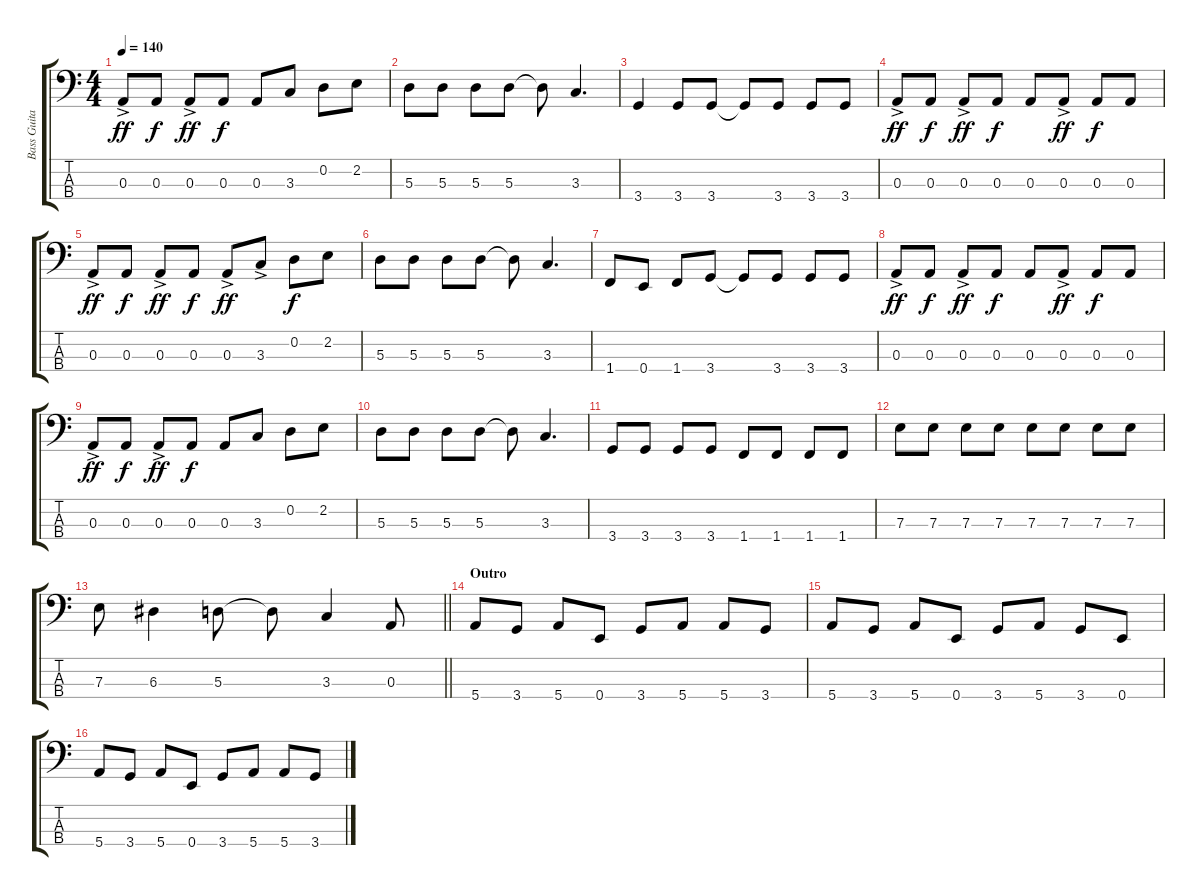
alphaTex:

\track ("Bass Guitar" "Bass Guita") {instrument electricbassfinger}
\staff {score tabs}
\tuning (G2 D2 A1 E1) {hide}
\ts (4 4)
\tempo 140
\clef f4
\ks c
0.3{ac}.8{dy ff} 0.3.8{dy f} 0.3{ac}.8{dy ff} 0.3.8{dy f} 0.3.8 3.3.8 0.2.8 2.2.8 |
5.3.8 5.3.8 5.3.8 5.3.8 5.3{t}.8 3.3.4{d} |
3.4.4 3.4.8 3.4.8 3.4{t}.8 3.4.8 3.4.8 3.4.8 |
0.3{ac}.8{dy ff} 0.3.8{dy f} 0.3{ac}.8{dy ff} 0.3.8{dy f} 0.3.8 0.3{ac}.8{dy ff} 0.3.8{dy f} 0.3.8 |
0.3{ac}.8{dy ff} 0.3.8{dy f} 0.3{ac}.8{dy ff} 0.3.8{dy f} 0.3{ac}.8{dy ff} 3.3{ac}.8 0.2.8{dy f} 2.2.8 |
5.3.8 5.3.8 5.3.8 5.3.8 5.3{t}.8 3.3.4{d} |
1.4.8 0.4.8 1.4.8 3.4.8 3.4{t}.8 3.4.8 3.4.8 3.4.8 |
0.3{ac}.8{dy ff} 0.3.8{dy f} 0.3{ac}.8{dy ff} 0.3.8{dy f} 0.3.8 0.3{ac}.8{dy ff} 0.3.8{dy f} 0.3.8 |
0.3{ac}.8{dy ff} 0.3.8{dy f} 0.3{ac}.8{dy ff} 0.3.8{dy f} 0.3.8 3.3.8 0.2.8 2.2.8 |
5.3.8 5.3.8 5.3.8 5.3.8 5.3{t}.8 3.3.4{d} |
3.4.8 3.4.8 3.4.8 3.4.8 1.4.8 1.4.8 1.4.8 1.4.8 |
7.3.8 7.3.8 7.3.8 7.3.8 7.3.8 7.3.8 7.3.8 7.3.8 |
\barLineRight lightlight
7.3.8 6.3.4 5.3.8 5.3{t}.8 3.3.4 0.3.8 |
\section ("" "Outro")
5.4.8 3.4.8 5.4.8 0.4.8 3.4.8 5.4.8 5.4.8 3.4.8 |
5.4.8 3.4.8 5.4.8 0.4.8 3.4.8 5.4.8 3.4.8 0.4.8 |
5.4.8 3.4.8 5.4.8 0.4.8 3.4.8 5.4.8 5.4.8 3.4.8
